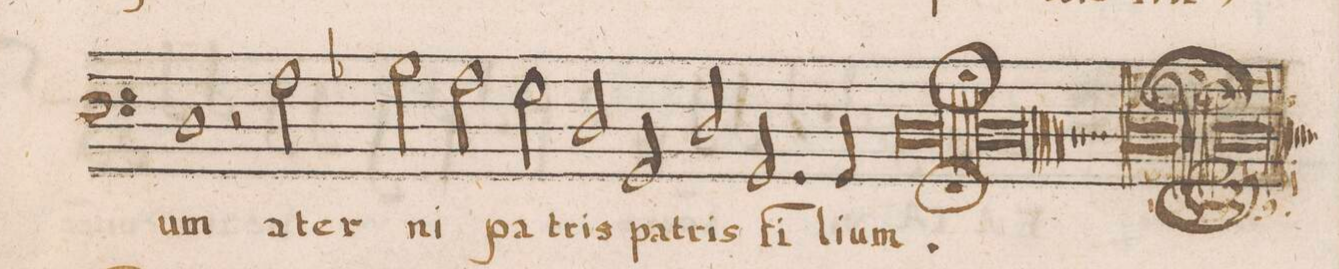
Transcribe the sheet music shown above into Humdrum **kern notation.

**kern	**text
*I"BASSVS	*
*clefF4	*
*k[]	*
*met(C|)	*
*M2/1	*
1D	-um
2r	.
2A\	ae-
=34-	=34-
2B-X\	-ter-
2A\	-ni
2G\	pa-
2D/	-tris
=35-	=35-
2GG/	pa-
2D/	-tris
2.GG/	Fi-
4GG/	-li-
=36-	=36-
0D;;	-um.
=||	=||
*-	*-
